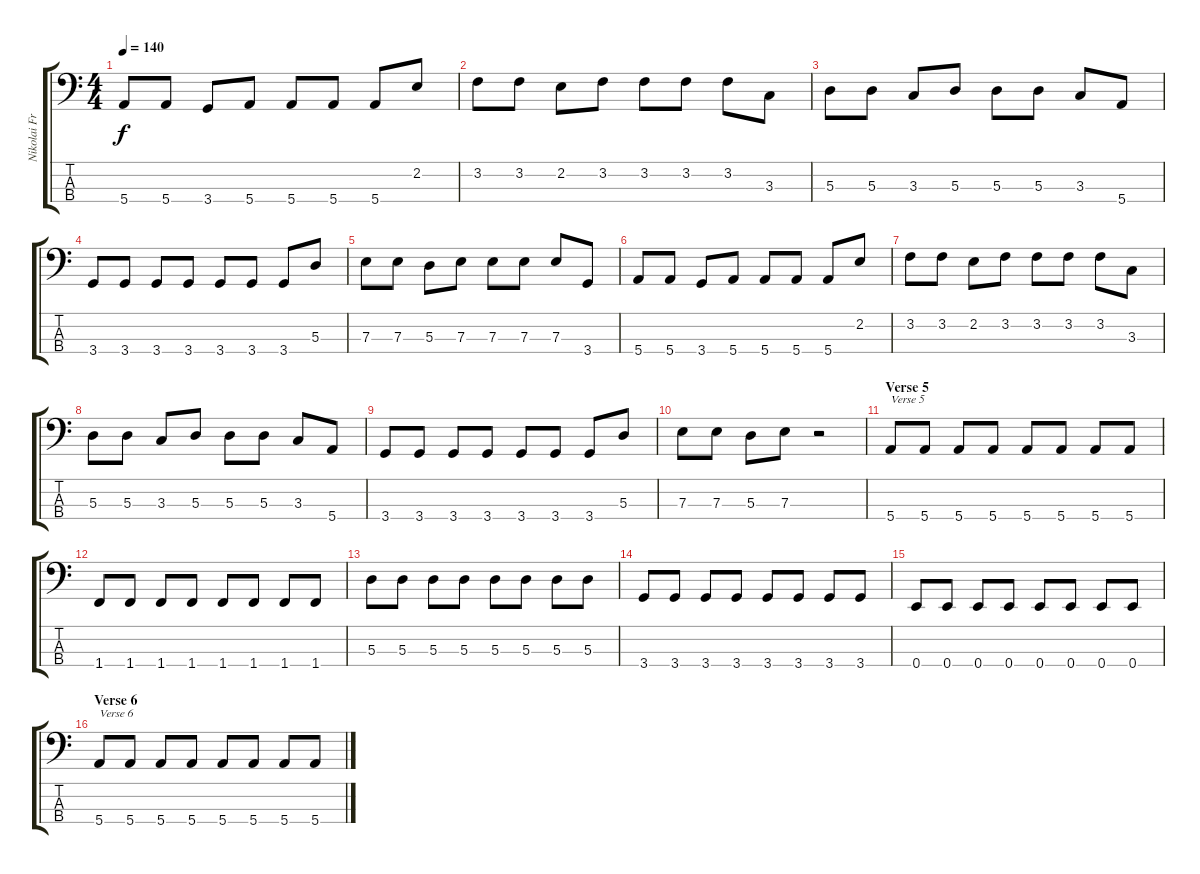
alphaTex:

\track ("Nikolai Fraiture" "Nikolai Fr") {instrument electricbassfinger}
\staff {score tabs}
\tuning (G2 D2 A1 E1) {hide}
\ts (4 4)
\tempo 140
\clef f4
\ks c
5.4.8{dy f} 5.4.8 3.4.8 5.4.8 5.4.8 5.4.8 5.4.8 2.2.8 |
3.2.8 3.2.8 2.2.8 3.2.8 3.2.8 3.2.8 3.2.8 3.3.8 |
5.3.8 5.3.8 3.3.8 5.3.8 5.3.8 5.3.8 3.3.8 5.4.8 |
3.4.8 3.4.8 3.4.8 3.4.8 3.4.8 3.4.8 3.4.8 5.3.8 |
7.3.8 7.3.8 5.3.8 7.3.8 7.3.8 7.3.8 7.3.8 3.4.8 |
5.4.8 5.4.8 3.4.8 5.4.8 5.4.8 5.4.8 5.4.8 2.2.8 |
3.2.8 3.2.8 2.2.8 3.2.8 3.2.8 3.2.8 3.2.8 3.3.8 |
5.3.8 5.3.8 3.3.8 5.3.8 5.3.8 5.3.8 3.3.8 5.4.8 |
3.4.8 3.4.8 3.4.8 3.4.8 3.4.8 3.4.8 3.4.8 5.3.8 |
7.3.8 7.3.8 5.3.8 7.3.8 r.2 |
\section ("" "Verse 5")
5.4.8{txt "Verse 5"} 5.4.8 5.4.8 5.4.8 5.4.8 5.4.8 5.4.8 5.4.8 |
1.4.8 1.4.8 1.4.8 1.4.8 1.4.8 1.4.8 1.4.8 1.4.8 |
5.3.8 5.3.8 5.3.8 5.3.8 5.3.8 5.3.8 5.3.8 5.3.8 |
3.4.8 3.4.8 3.4.8 3.4.8 3.4.8 3.4.8 3.4.8 3.4.8 |
0.4.8 0.4.8 0.4.8 0.4.8 0.4.8 0.4.8 0.4.8 0.4.8 |
\section ("" "Verse 6")
5.4.8{txt "Verse 6"} 5.4.8 5.4.8 5.4.8 5.4.8 5.4.8 5.4.8 5.4.8
